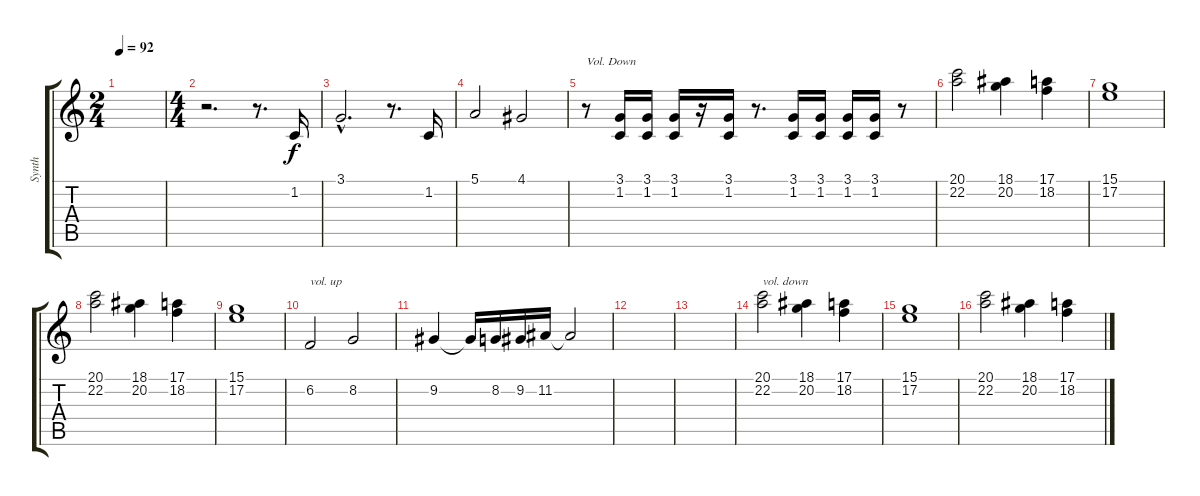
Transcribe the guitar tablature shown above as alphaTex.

\track ("Synth" "Synth") {instrument lead2sawtooth}
\staff {score tabs}
\tuning (E4 B3 G3 D3 A2 E2) {hide}
\ts (2 4)
\tempo 92
\clef g2
\ks c
|
\ts (4 4)
r.2{d} r.8{d} 1.2.16 |
3.1{hac}.2{d} r.8{d} 1.2.16 |
5.1.2 4.1.2 |
r.8{txt "Vol. Down" volume 8} (3.1 1.2).16 (3.1 1.2).16 (3.1 1.2).16 r.16 (3.1 1.2).16 r.8{d} (3.1 1.2).16 (3.1 1.2).16 (3.1 1.2).16 (3.1 1.2).16 r.8 |
(20.1 22.2).2 (18.1 20.2).4 (17.1 18.2).4 |
(15.1 17.2).1 |
(20.1 22.2).2 (18.1 20.2).4 (17.1 18.2).4 |
(15.1 17.2).1 |
6.2.2{txt "vol. up" volume 13} 8.2.2 |
9.2.4 9.2{t}.16 8.2.16 9.2.16 11.2.16 11.2{t}.2 |
|
|
(20.1 22.2).2{txt "vol. down" volume 7} (18.1 20.2).4 (17.1 18.2).4 |
(15.1 17.2).1 |
(20.1 22.2).2 (18.1 20.2).4 (17.1 18.2).4
